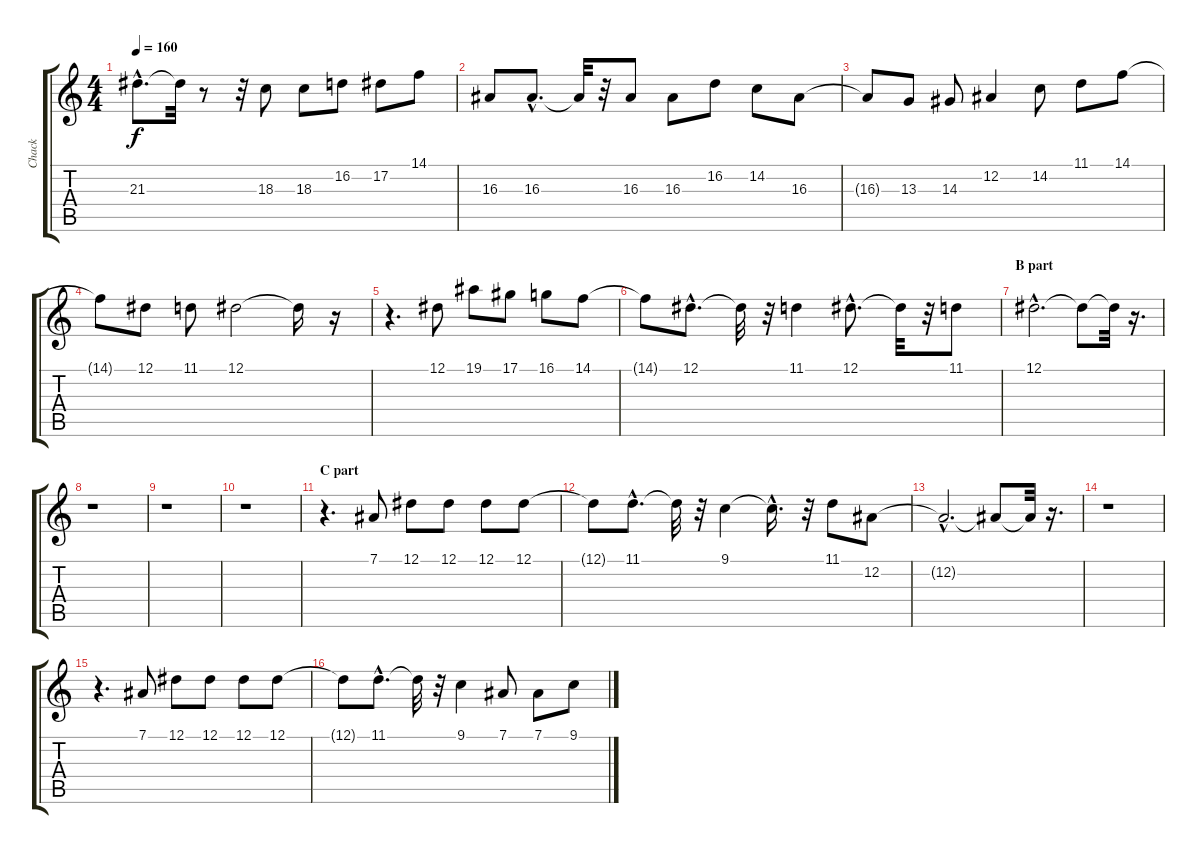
\track ("Chack" "Chack") {instrument lead3calliope}
\staff {score tabs}
\tuning (Eb4 Bb3 Gb3 Db3 Ab2 Eb2) {hide}
\ts (4 4)
\tempo 160
\clef g2
\ks c
21.3{hac t}.8{d dy f} 21.3{t}.32 r.8 r.32 18.3.8 18.3.8 16.2.8 17.2.8 14.1.8 |
16.3.8 16.3{hac}.8{d} 16.3{t}.32 r.32 16.3.8 16.3.8 16.2.8 14.2.8 16.3.8 |
16.3{t}.8 13.3.8 14.3.8 12.2.4 14.2.8 11.1.8 14.1.8 |
14.1{t}.8 12.1.8 11.1.8 12.1.2 12.1{t}.16 r.16 |
r.4{d} 12.1.8 19.1.8 17.1.8 16.1.8 14.1.8 |
14.1{t}.8 12.1{hac}.8{d} 12.1{t}.32 r.32 11.1.4 12.1{hac}.8{d} 12.1{t}.32 r.32 11.1.8 |
\section ("" "B part")
12.1{hac}.2{d} 12.1{t}.8 12.1{t}.32 r.16{d} |
r.1 |
r.1 |
r.1 |
\section ("" "C part")
r.4{d} 7.1.8 12.1.8 12.1.8 12.1.8 12.1.8 |
12.1{t}.8 11.1{hac}.8{d} 11.1{t}.32 r.32 9.1.4 9.1{hac t}.16{d} r.32 11.1.8 12.2.8 |
12.2{hac t}.2{d} 12.2{t}.8 12.2{t}.32 r.16{d} |
r.1 |
r.4{d} 7.1.8 12.1.8 12.1.8 12.1.8 12.1.8 |
12.1{t}.8 11.1{hac}.8{d} 11.1{t}.32 r.32 9.1.4 7.1.8 7.1.8 9.1.8
